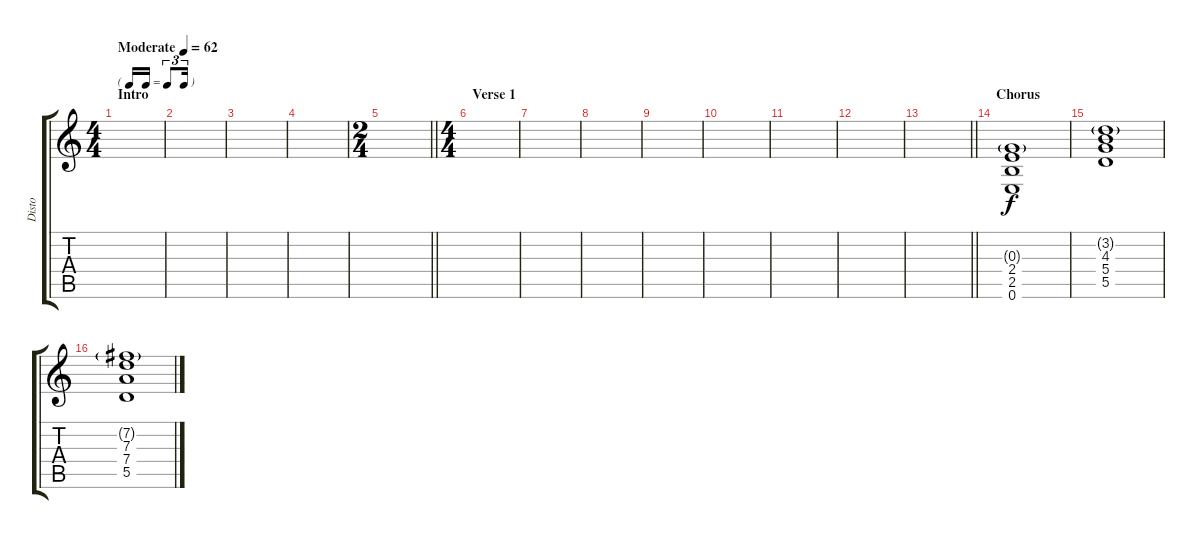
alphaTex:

\track ("Disto" "Disto") {instrument overdrivenguitar}
\staff {score tabs}
\tuning (E4 B3 G3 D3 A2 E2) {hide}
\ts (4 4)
\tf triplet16th
\section ("" "Intro")
\tempo (62 "Moderate")
\clef g2
\ks c
|
|
|
|
\ts (2 4)
\barLineRight lightlight
|
\ts (4 4)
\section ("" "Verse 1")
|
|
|
|
|
|
|
\barLineRight lightlight
|
\section ("" "Chorus")
(0.3{g} 2.4 2.5 0.6).1 |
(3.2{g} 4.3 5.4 5.5).1 |
(7.2{g} 7.3 7.4 5.5).1
